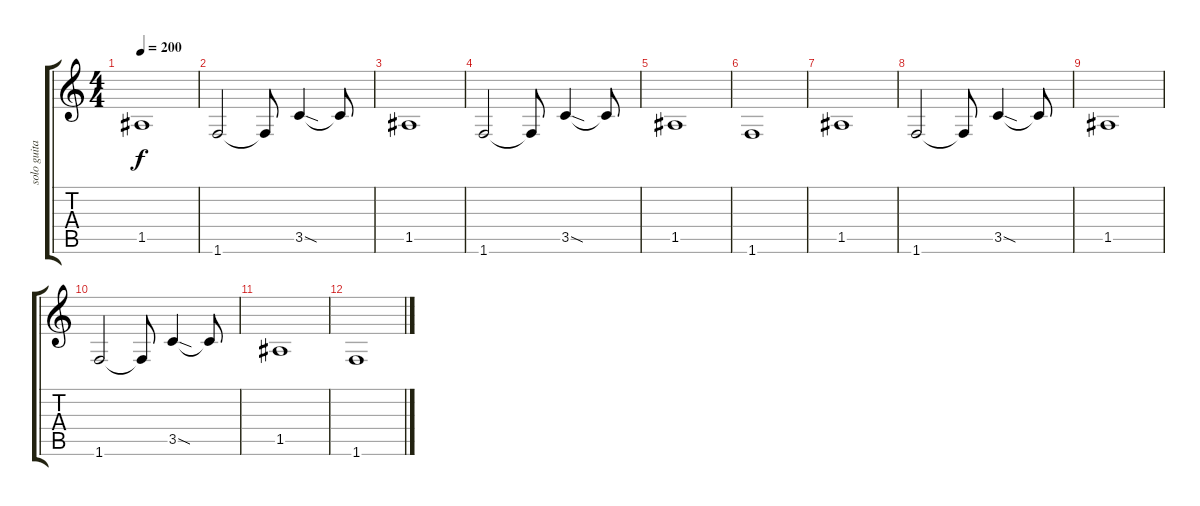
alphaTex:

\track ("solo guitar" "solo guita") {instrument electricguitarclean}
\staff {score tabs}
\tuning (E4 B3 G3 D3 A2 E2) {hide}
\ts (4 4)
\tempo 200
\clef g2
\ks c
1.5.1{dy f} |
1.6.2 1.6{t}.8 3.5{sod}.4 3.5{t}.8 |
1.5.1 |
1.6.2 1.6{t}.8 3.5{sod}.4 3.5{t}.8 |
1.5.1 |
1.6.1 |
1.5.1 |
1.6.2 1.6{t}.8 3.5{sod}.4 3.5{t}.8 |
1.5.1 |
1.6.2 1.6{t}.8 3.5{sod}.4 3.5{t}.8 |
1.5.1 |
1.6.1
